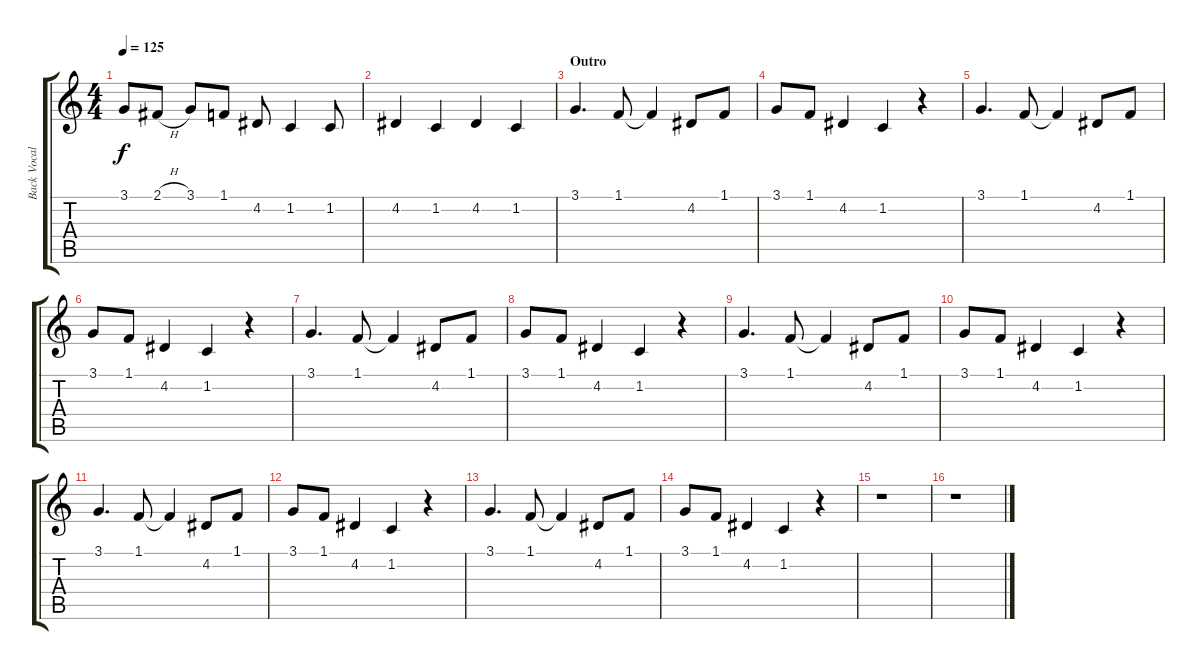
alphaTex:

\track ("Back Vocals" "Back Vocal") {instrument flute}
\staff {score tabs}
\tuning (E4 B3 G3 D3 A2 E2) {hide}
\ts (4 4)
\tempo 125
\clef g2
\ks c
3.1.8{dy f} 2.1{h}.8 3.1.8 1.1.8 4.2.8 1.2.4 1.2.8 |
4.2.4 1.2.4 4.2.4 1.2.4 |
\section ("" "Outro")
3.1.4{d} 1.1.8 1.1{t}.4 4.2.8 1.1.8 |
3.1.8 1.1.8 4.2.4 1.2.4 r.4 |
3.1.4{d} 1.1.8 1.1{t}.4 4.2.8 1.1.8 |
3.1.8 1.1.8 4.2.4 1.2.4 r.4 |
3.1.4{d} 1.1.8 1.1{t}.4 4.2.8 1.1.8 |
3.1.8 1.1.8 4.2.4 1.2.4 r.4 |
3.1.4{d} 1.1.8 1.1{t}.4 4.2.8 1.1.8 |
3.1.8 1.1.8 4.2.4 1.2.4 r.4 |
3.1.4{d} 1.1.8 1.1{t}.4 4.2.8 1.1.8 |
3.1.8 1.1.8 4.2.4 1.2.4 r.4 |
3.1.4{d} 1.1.8 1.1{t}.4 4.2.8 1.1.8 |
3.1.8 1.1.8 4.2.4 1.2.4 r.4 |
r.1 |
r.1
